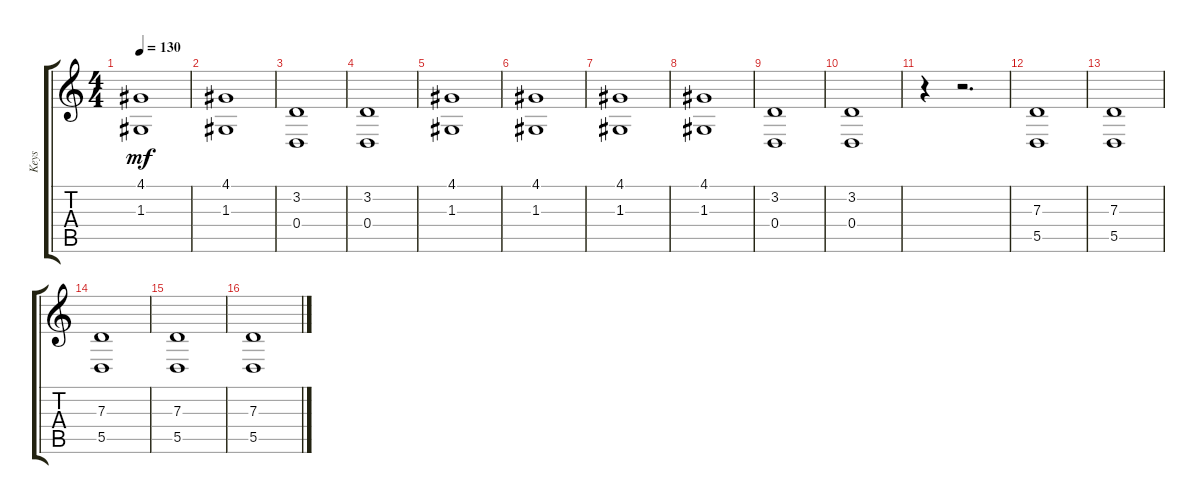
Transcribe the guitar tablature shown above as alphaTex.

\track ("Keys" "Keys") {instrument synthstrings2}
\staff {score tabs}
\tuning (E4 B3 G3 D3 A2 E2) {hide}
\ts (4 4)
\tempo 130
\clef g2
\ks c
(4.1 1.3).1{dy mf} |
(4.1 1.3).1 |
(3.2 0.4).1 |
(3.2 0.4).1 |
(4.1 1.3).1 |
(4.1 1.3).1 |
(4.1 1.3).1 |
(4.1 1.3).1 |
(3.2 0.4).1 |
(3.2 0.4).1 |
r.4 r.2{d} |
(7.3 5.5).1 |
(7.3 5.5).1 |
(7.3 5.5).1 |
(7.3 5.5).1 |
(7.3 5.5).1
